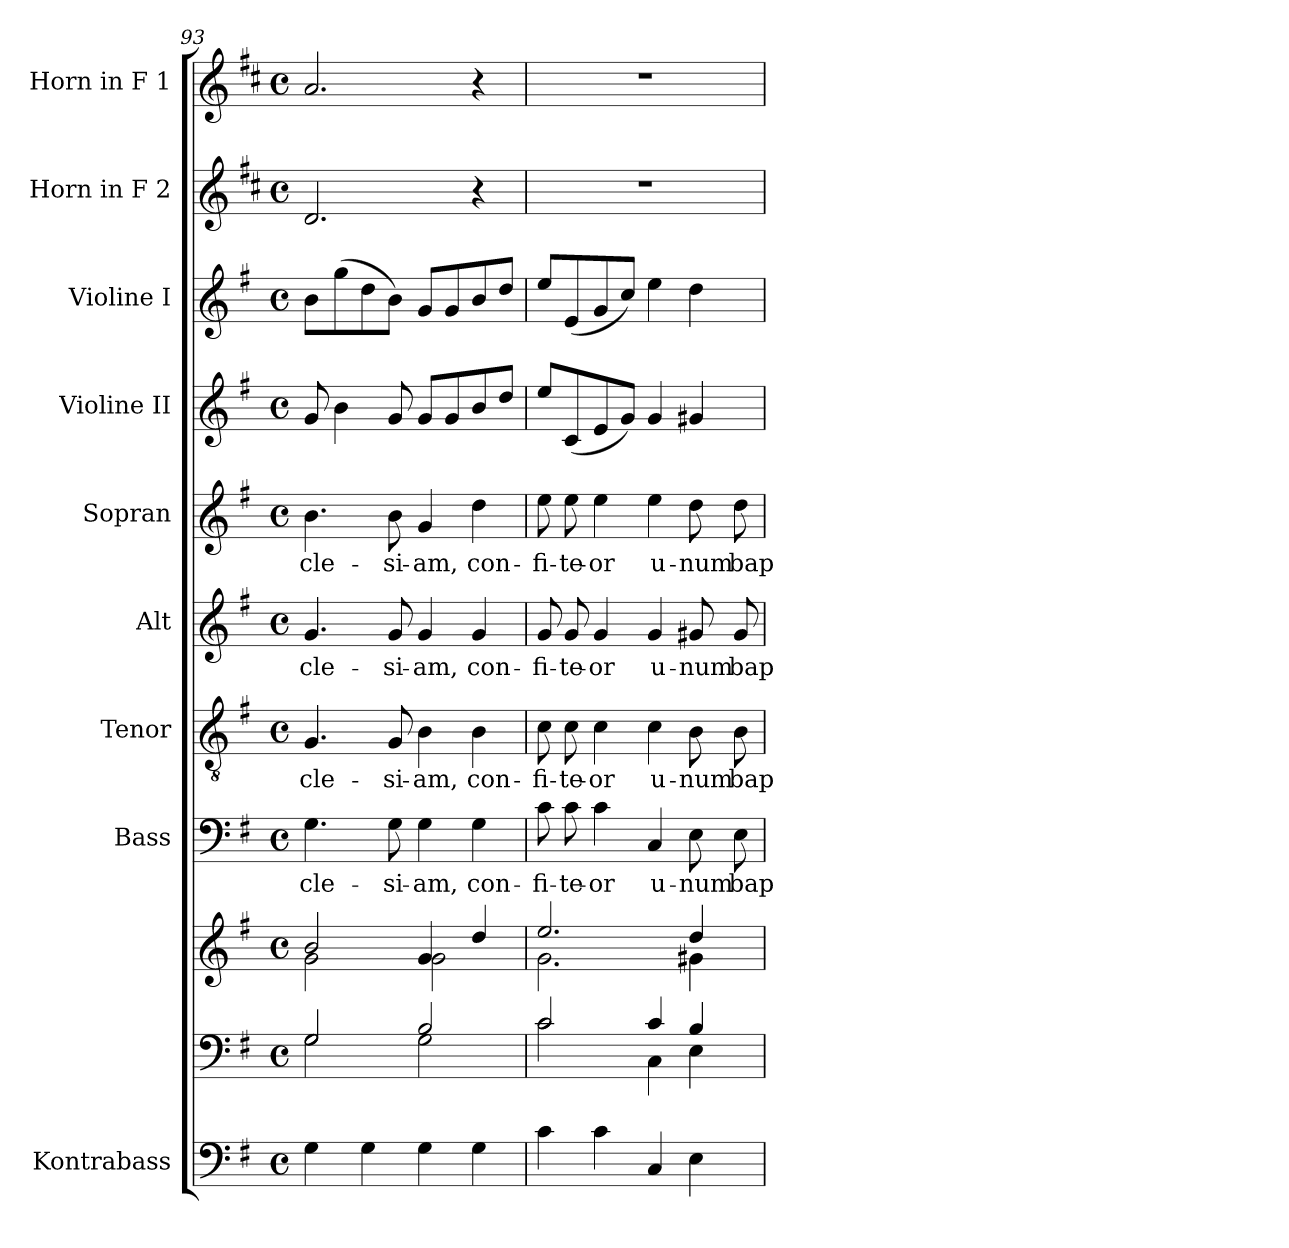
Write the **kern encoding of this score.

**kern	**kern	**kern	**kern	**text	**kern	**text	**kern	**text	**kern	**text	**kern	**kern	**kern	**kern
*part10	*part9	*part9	*part8	*part8	*part7	*part7	*part6	*part6	*part5	*part5	*part4	*part3	*part2	*part1
*staff11	*staff10	*staff9	*staff8	*staff8	*staff7	*staff7	*staff6	*staff6	*staff5	*staff5	*staff4	*staff3	*staff2	*staff1
*I"Kontrabass	*	*	*I"Bass	*	*I"Tenor	*	*I"Alt	*	*I"Sopran	*	*I"Violine II	*I"Violine I	*I"Horn in F 2	*I"Horn in F 1
*I'Kb.	*	*	*I'B.	*	*I'T.	*	*I'A.	*	*I'S.	*	*I'Vl. II	*I'Vl. I	*	*
*clefF4	*clefF4	*clefG2	*clefF4	*	*clefGv2	*	*clefG2	*	*clefG2	*	*clefG2	*clefG2	*clefG2	*clefG2
*ITrd7c12	*	*	*	*	*	*	*	*	*	*	*	*	*ITrd4c7	*ITrd4c7
*k[f#]	*k[f#]	*k[f#]	*k[f#]	*	*k[f#]	*	*k[f#]	*	*k[f#]	*	*k[f#]	*k[f#]	*k[f#]	*k[f#]
*G:	*G:	*G:	*G:	*	*G:	*	*G:	*	*G:	*	*G:	*G:	*G:	*G:
*M4/4	*M4/4	*M4/4	*M4/4	*	*M4/4	*	*M4/4	*	*M4/4	*	*M4/4	*M4/4	*M4/4	*M4/4
*met(c)	*met(c)	*met(c)	*met(c)	*	*met(c)	*	*met(c)	*	*met(c)	*	*met(c)	*met(c)	*met(c)	*met(c)
=93	=93	=93	=93	=93	=93	=93	=93	=93	=93	=93	=93	=93	=93	=93
*	*^	*^	*	*	*	*	*	*	*	*	*	*	*	*
!	!	!	!	!	!	!LO:LY:b	!	!LO:LY:b	!	!LO:LY:b	!	!LO:LY:b	!	!	!	!
4GG\	2G/	2G\	2b/	2g\	4.G\	-cle-	4.G/	-cle-	4.g/	-cle-	4.b\	-cle-	8g/	8b\L	2.G/	2.d/
.	.	.	.	.	.	.	.	.	.	.	.	.	4b\	(>8gg\	.	.
4GG\	.	.	.	.	.	.	.	.	.	.	.	.	.	8dd\	.	.
!	!	!	!	!	!	!LO:LY:b	!	!LO:LY:b	!	!LO:LY:b	!	!LO:LY:b	!	!	!	!
.	.	.	.	.	8G\	-si-	8G/	-si-	8g/	-si-	8b\	-si-	8g/	8b\J)	.	.
!	!	!	!	!	!	!LO:LY:b	!	!LO:LY:b	!	!LO:LY:b	!	!LO:LY:b	!	!	!	!
4GG\	2B/	2G\	4g/	2g\	4G\	-am,	4B\	-am,	4g/	-am,	4g/	-am,	8g/L	8g/L	.	.
.	.	.	.	.	.	.	.	.	.	.	.	.	8g/	8g/	.	.
!	!	!	!	!	!	!LO:LY:b	!	!LO:LY:b	!	!LO:LY:b	!	!LO:LY:b	!	!	!	!
4GG\	.	.	4dd/	.	4G\	con-	4B\	con-	4g/	con-	4dd\	con-	8b/	8b/	4r	4r
.	.	.	.	.	.	.	.	.	.	.	.	.	8dd/J	8dd/J	.	.
!!LO:PB:g=z
=94	=94	=94	=94	=94	=94	=94	=94	=94	=94	=94	=94	=94	=94	=94	=94	=94
!	!	!	!	!	!	!LO:LY:b	!	!LO:LY:b	!	!LO:LY:b	!	!LO:LY:b	!	!	!	!
4C\	2c/	2c\	2.ee/	2.g\	8c\	-fi-	8c\	-fi-	8g/	-fi-	8ee\	-fi-	8ee/L	8ee/L	1r	1r
!	!	!	!	!	!	!LO:LY:b	!	!LO:LY:b	!	!LO:LY:b	!	!LO:LY:b	!	!	!	!
.	.	.	.	.	8c\	-te-	8c\	-te-	8g/	-te-	8ee\	-te-	(<8c/	(<8e/	.	.
!	!	!	!	!	!	!LO:LY:b	!	!LO:LY:b	!	!LO:LY:b	!	!LO:LY:b	!	!	!	!
4C\	.	.	.	.	4c\	-or	4c\	-or	4g/	-or	4ee\	-or	8e/	8g/	.	.
.	.	.	.	.	.	.	.	.	.	.	.	.	8g/J)	8cc/J)	.	.
!	!	!	!	!	!	!LO:LY:b	!	!LO:LY:b	!	!LO:LY:b	!	!LO:LY:b	!	!	!	!
4CC/	4c/	4C\	.	.	4C/	u-	4c\	u-	4g/	u-	4ee\	u-	4g/	4ee\	.	.
!	!	!	!	!	!	!LO:LY:b	!	!LO:LY:b	!	!LO:LY:b	!	!LO:LY:b	!	!	!	!
4EE\	4B/	4E\	4dd/	4g#X\	8E\	-num	8B\	-num	8g#X/	-num	8dd\	-num	4g#X/	4dd\	.	.
!	!	!	!	!	!	!LO:LY:b	!	!LO:LY:b	!	!LO:LY:b	!	!LO:LY:b	!	!	!	!
.	.	.	.	.	8E\	bap-	8B\	bap-	8g#/	bap-	8dd\	bap-	.	.	.	.
*	*v	*v	*	*	*	*	*	*	*	*	*	*	*	*	*	*
*	*	*v	*v	*	*	*	*	*	*	*	*	*	*	*	*
=	=	=	=	=	=	=	=	=	=	=	=	=	=	=
*-	*-	*-	*-	*-	*-	*-	*-	*-	*-	*-	*-	*-	*-	*-
